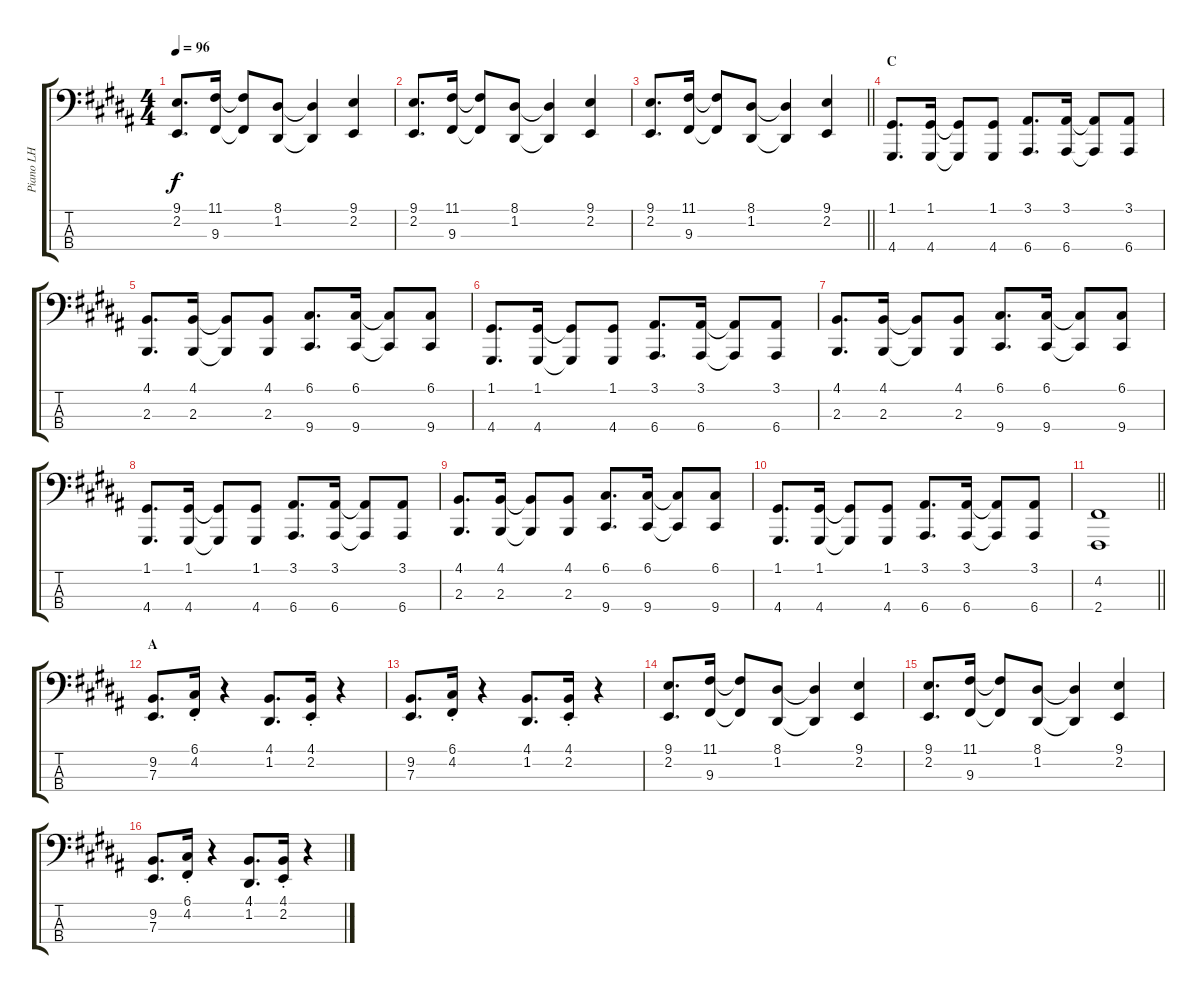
\track ("Piano LH" "Piano LH") {instrument brightacousticpiano}
\staff {score tabs}
\tuning (G2 D2 A1 E1) {hide}
\ts (4 4)
\tempo 96
\clef f4
\ks b
(9.1 2.2).8{d dy f} (11.1 9.3).16 (11.1{t} 9.3{t}).8 (8.1 1.2).8 (8.1{t} 1.2{t}).4 (9.1 2.2).4 |
(9.1 2.2).8{d} (11.1 9.3).16 (11.1{t} 9.3{t}).8 (8.1 1.2).8 (8.1{t} 1.2{t}).4 (9.1 2.2).4 |
\barLineRight lightlight
(9.1 2.2).8{d} (11.1 9.3).16 (11.1{t} 9.3{t}).8 (8.1 1.2).8 (8.1{t} 1.2{t}).4 (9.1 2.2).4 |
\section ("" "C")
(1.1 4.4).8{d} (1.1 4.4).16 (1.1{t} 4.4{t}).8 (1.1 4.4).8 (3.1 6.4).8{d} (3.1 6.4).16 (3.1{t} 6.4{t}).8 (3.1 6.4).8 |
(4.1 2.3).8{d} (4.1 2.3).16 (4.1{t} 2.3{t}).8 (4.1 2.3).8 (6.1 9.4).8{d} (6.1 9.4).16 (6.1{t} 9.4{t}).8 (6.1 9.4).8 |
(1.1 4.4).8{d} (1.1 4.4).16 (1.1{t} 4.4{t}).8 (1.1 4.4).8 (3.1 6.4).8{d} (3.1 6.4).16 (3.1{t} 6.4{t}).8 (3.1 6.4).8 |
(4.1 2.3).8{d} (4.1 2.3).16 (4.1{t} 2.3{t}).8 (4.1 2.3).8 (6.1 9.4).8{d} (6.1 9.4).16 (6.1{t} 9.4{t}).8 (6.1 9.4).8 |
(1.1 4.4).8{d} (1.1 4.4).16 (1.1{t} 4.4{t}).8 (1.1 4.4).8 (3.1 6.4).8{d} (3.1 6.4).16 (3.1{t} 6.4{t}).8 (3.1 6.4).8 |
(4.1 2.3).8{d} (4.1 2.3).16 (4.1{t} 2.3{t}).8 (4.1 2.3).8 (6.1 9.4).8{d} (6.1 9.4).16 (6.1{t} 9.4{t}).8 (6.1 9.4).8 |
(1.1 4.4).8{d} (1.1 4.4).16 (1.1{t} 4.4{t}).8 (1.1 4.4).8 (3.1 6.4).8{d} (3.1 6.4).16 (3.1{t} 6.4{t}).8 (3.1 6.4).8 |
\barLineRight lightlight
(4.2 2.4).1 |
\section ("" "A")
(9.2 7.3).8{d} (6.1{st} 4.2).16 r.4 (4.1 1.2).8{d} (4.1{st} 2.2).16 r.4 |
(9.2 7.3).8{d} (6.1{st} 4.2).16 r.4 (4.1 1.2).8{d} (4.1{st} 2.2).16 r.4 |
(9.1 2.2).8{d} (11.1 9.3).16 (11.1{t} 9.3{t}).8 (8.1 1.2).8 (8.1{t} 1.2{t}).4 (9.1 2.2).4 |
(9.1 2.2).8{d} (11.1 9.3).16 (11.1{t} 9.3{t}).8 (8.1 1.2).8 (8.1{t} 1.2{t}).4 (9.1 2.2).4 |
(9.2 7.3).8{d} (6.1{st} 4.2).16 r.4 (4.1 1.2).8{d} (4.1{st} 2.2).16 r.4
